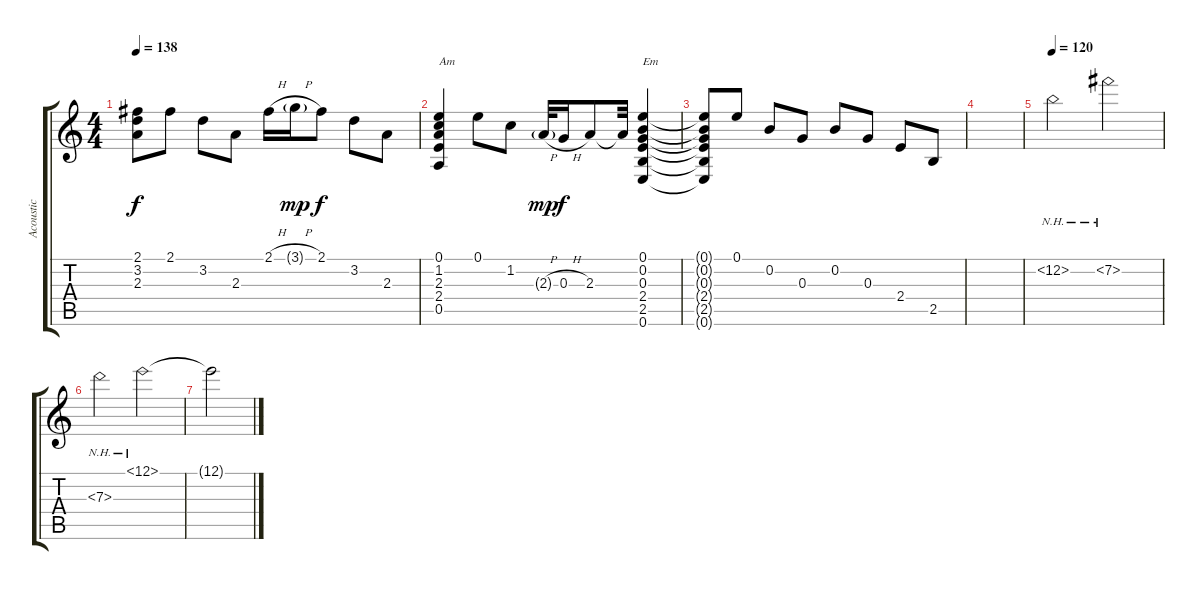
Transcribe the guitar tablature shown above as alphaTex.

\track ("Acoustic" "Acoustic") {instrument acousticguitarsteel}
\staff {score tabs}
\tuning (E4 B3 G3 D3 A2 E2) {hide}
\ts (4 4)
\tempo 138
\clef g2
\ks c
(2.1{t} 3.2{t} 2.3{t}).8{dy f} 2.1.8 3.2.8 2.3.8 2.1{h}.16 3.1{h g}.16{dy mp} 2.1.8{dy f} 3.2.8 2.3.8 |
(0.1 1.2 2.3 2.4 0.5).4{txt "Am"} 0.1.8 1.2.8 2.3{h g}.32{dy mp} 0.3{h}.16{dy f} 2.3.8 2.3{t}.32 (0.1 0.2 0.3 2.4 2.5 0.6).4{txt "Em"} |
(0.1{t} 0.2{t} 0.3{t} 2.4{t} 2.5{t} 0.6{t}).8 0.1.8 0.2.8 0.3.8 0.2.8 0.3.8 2.4.8 2.5.8 |
|
\tempo 120
12.2{nh}.2 7.2{nh}.2 |
7.3{nh}.2 12.1{nh}.2 |
12.1{t}.2
